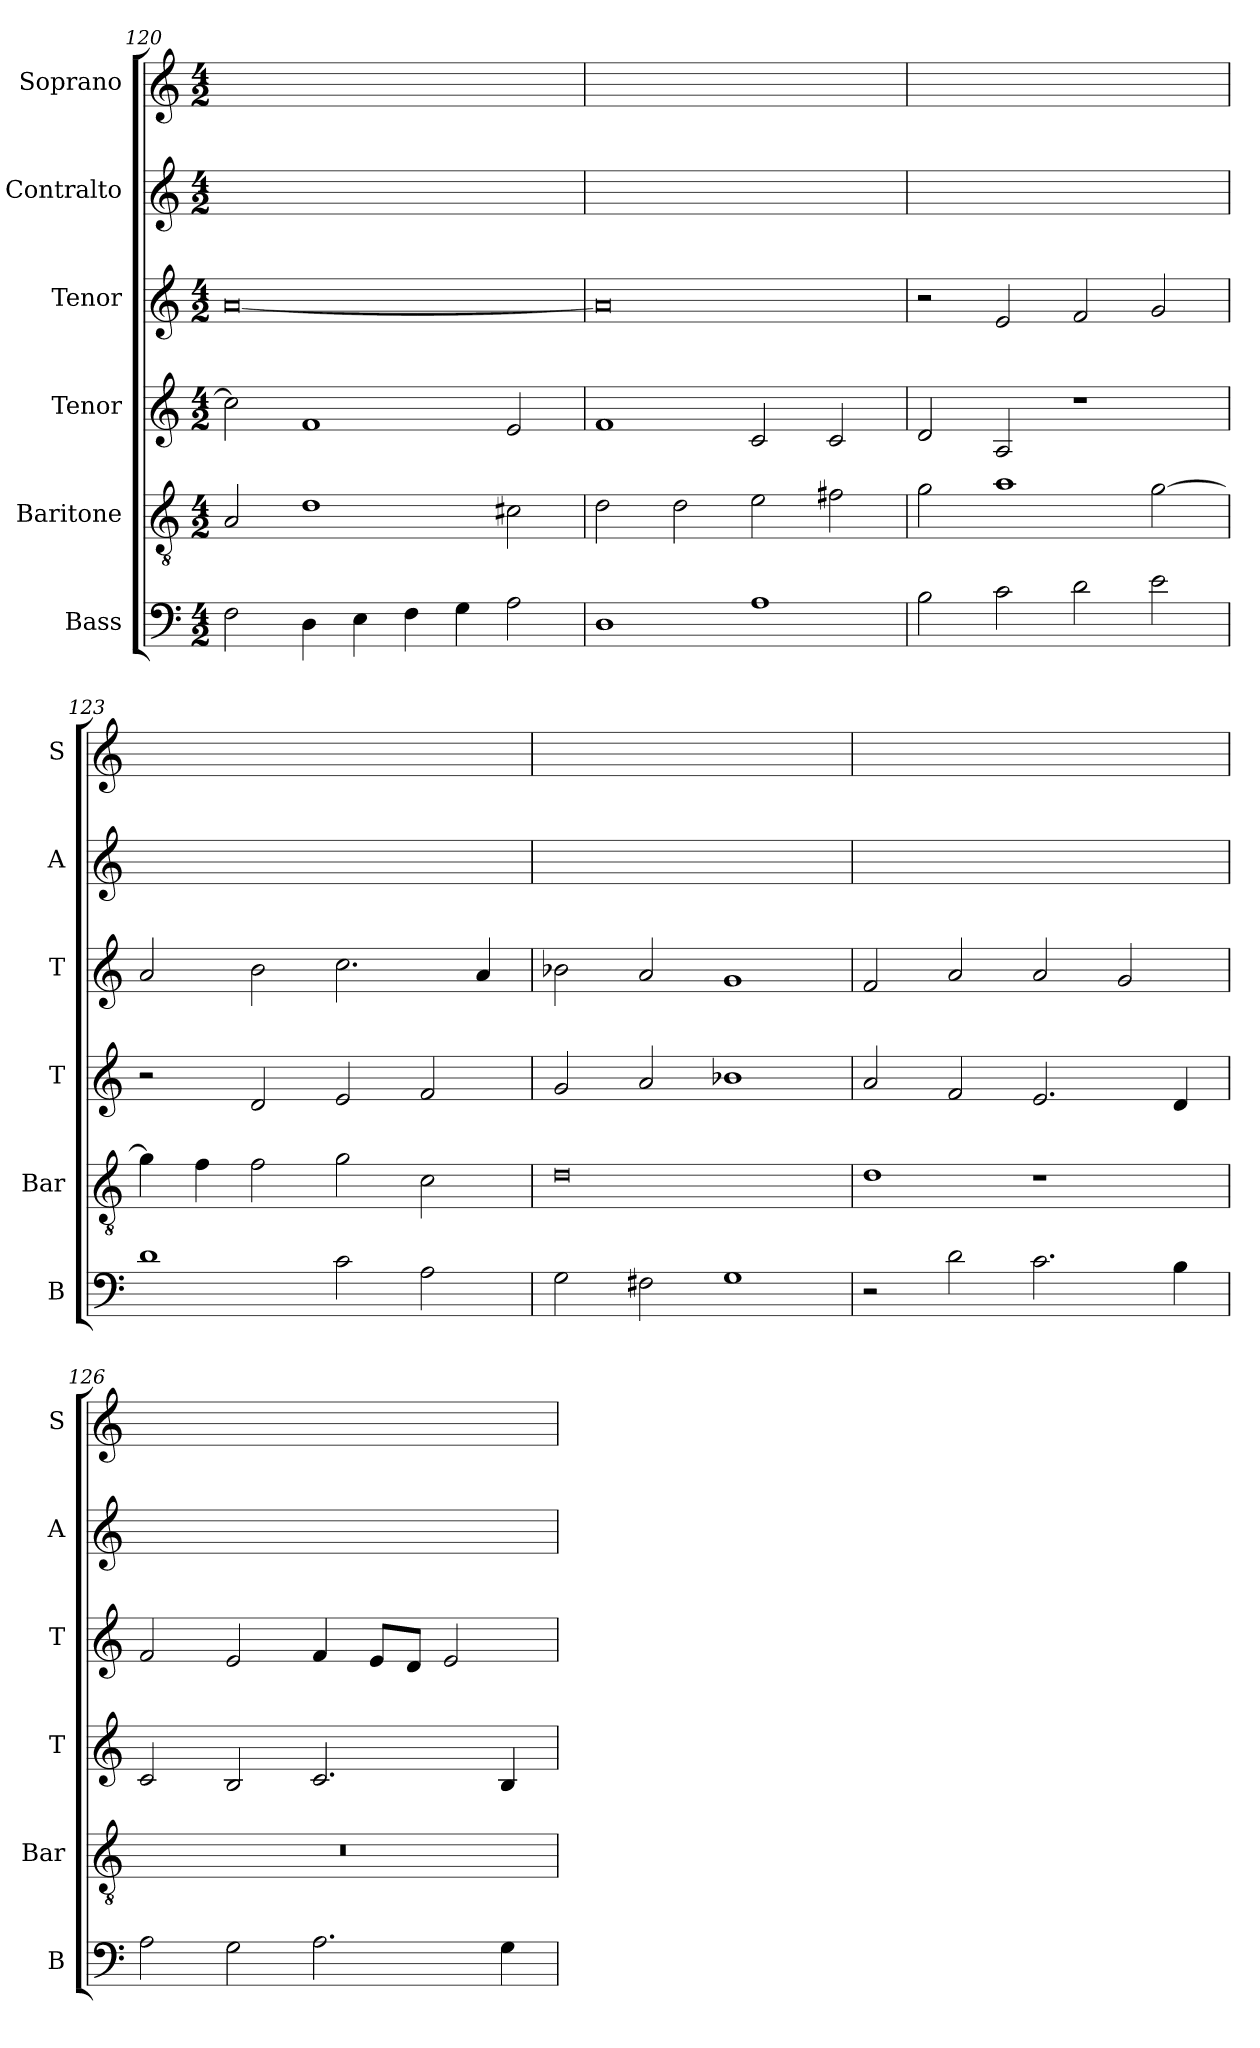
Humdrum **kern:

**kern	**kern	**kern	**kern	**kern	**kern
*part6	*part5	*part4	*part3	*part2	*part1
*staff6	*staff5	*staff4	*staff3	*staff2	*staff1
*I"Bass	*I"Baritone	*I"Tenor	*I"Tenor	*I"Contralto	*I"Soprano
*I'B	*I'Bar	*I'T	*I'T	*I'A	*I'S
*clefF4	*clefGv2	*clefG2	*clefG2	*clefG2	*clefG2
*k[]	*k[]	*k[]	*k[]	*k[]	*k[]
*G:mix	*G:mix	*G:mix	*G:mix	*G:mix	*G:mix
*M4/2	*M4/2	*M4/2	*M4/2	*M4/2	*M4/2
=120	=120	=120	=120	=120	=120
2F	2A	2cc]	[0a	0ryy	0ryy
4D	1d	1f	.	.	.
4E	.	.	.	.	.
4F	.	.	.	.	.
4G	.	.	.	.	.
2A	2c#X	2e	.	.	.
=121	=121	=121	=121	=121	=121
1D	2d	1f	0a]	0ryy	0ryy
.	2d	.	.	.	.
1A	2e	2c	.	.	.
.	2f#X	2c	.	.	.
=122	=122	=122	=122	=122	=122
2B	2g	2d	2r	0ryy	0ryy
2c	1a	2A	2e	.	.
2d	.	1r	2f	.	.
2e	[2g	.	2g	.	.
=123	=123	=123	=123	=123	=123
1d	4g]	2r	2a	0ryy	0ryy
.	4f	.	.	.	.
.	2f	2d	2b	.	.
2c	2g	2e	2.cc	.	.
2A	2c	2f	.	.	.
.	.	.	4a	.	.
=124	=124	=124	=124	=124	=124
2G	0d	2g	2b-X	0ryy	0ryy
2F#X	.	2a	2a	.	.
1G	.	1b-X	1g	.	.
=125	=125	=125	=125	=125	=125
2r	1d	2a	2f	0ryy	0ryy
2d	.	2f	2a	.	.
2.c	1r	2.e	2a	.	.
.	.	.	2g	.	.
4B	.	4d	.	.	.
=126	=126	=126	=126	=126	=126
2A	0r	2c	2f	0ryy	0ryy
2G	.	2B	2e	.	.
2.A	.	2.c	4f	.	.
.	.	.	8e/L	.	.
.	.	.	8d/J	.	.
.	.	.	2e	.	.
4G	.	4B	.	.	.
=	=	=	=	=	=
*-	*-	*-	*-	*-	*-
